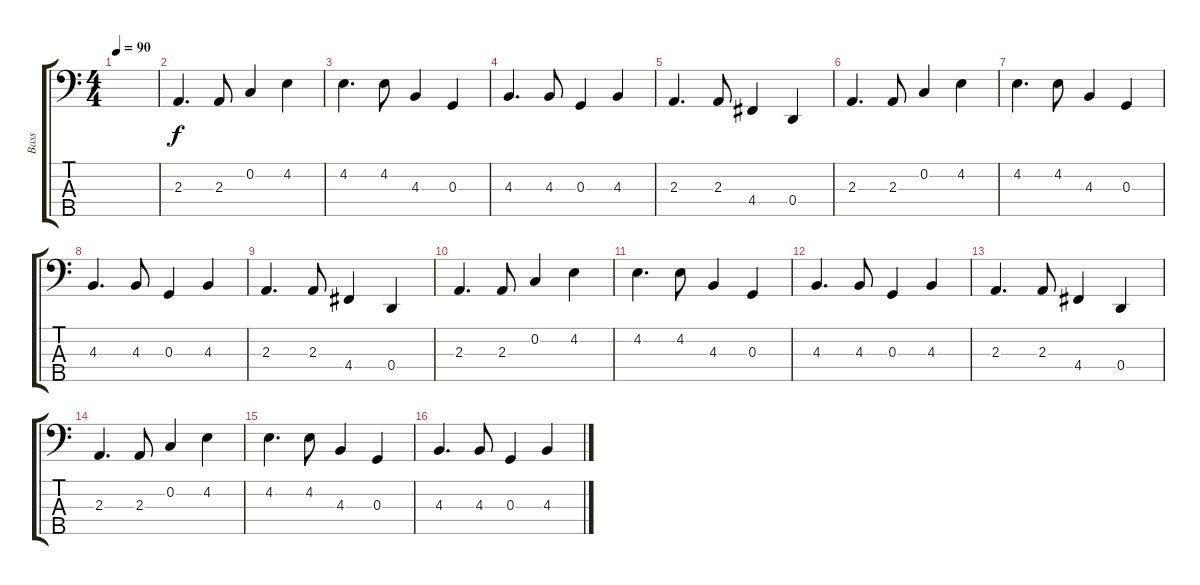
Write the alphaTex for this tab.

\track ("Bass" "Bass") {instrument electricbasspick}
\staff {score tabs}
\tuning (F2 C2 G1 D1 A0) {hide}
\ts (4 4)
\tempo 90
\clef f4
\ks c
|
2.3.4{d} 2.3.8 0.2.4 4.2.4 |
4.2.4{d} 4.2.8 4.3.4 0.3.4 |
4.3.4{d} 4.3.8 0.3.4 4.3.4 |
2.3.4{d} 2.3.8 4.4.4 0.4.4 |
2.3.4{d} 2.3.8 0.2.4 4.2.4 |
4.2.4{d} 4.2.8 4.3.4 0.3.4 |
4.3.4{d} 4.3.8 0.3.4 4.3.4 |
2.3.4{d} 2.3.8 4.4.4 0.4.4 |
2.3.4{d} 2.3.8 0.2.4 4.2.4 |
4.2.4{d} 4.2.8 4.3.4 0.3.4 |
4.3.4{d} 4.3.8 0.3.4 4.3.4 |
2.3.4{d} 2.3.8 4.4.4 0.4.4 |
2.3.4{d} 2.3.8 0.2.4 4.2.4 |
4.2.4{d} 4.2.8 4.3.4 0.3.4 |
4.3.4{d} 4.3.8 0.3.4 4.3.4
